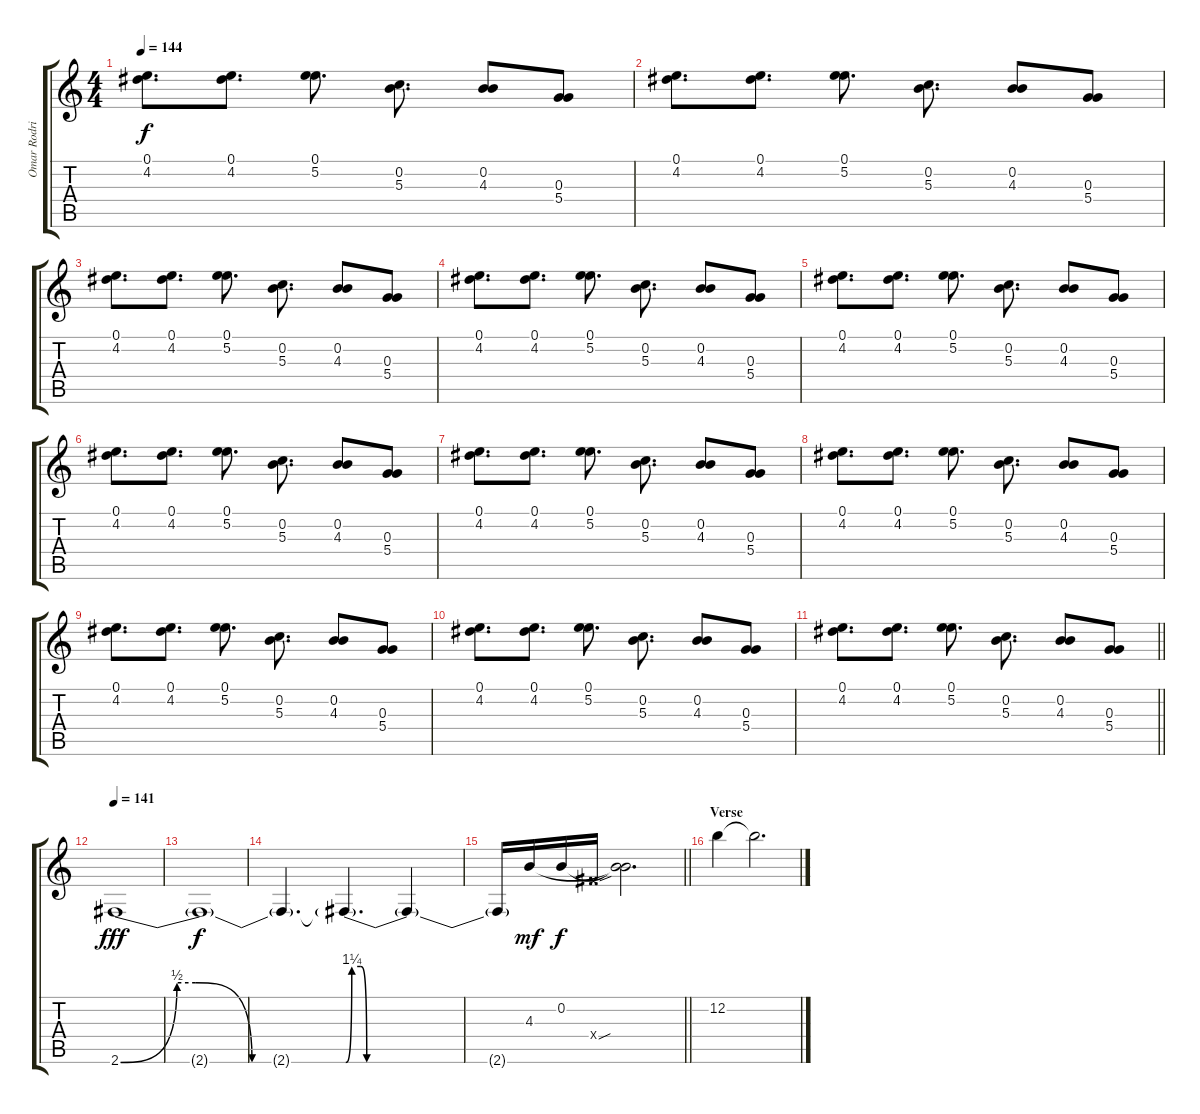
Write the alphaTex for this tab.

\track ("Omar Rodriguez-Lopez - Guitar 1" "Omar Rodri") {instrument distortionguitar}
\staff {score tabs}
\tuning (E4 B3 G3 D3 A2 E2) {hide}
\ts (4 4)
\tempo 144
\clef g2
\ks c
(0.1 4.2).8{d dy f} (0.1 4.2).8{d} (0.1 5.2).8{d} (0.2 5.3).8{d} (0.2 4.3).8 (0.3 5.4).8 |
(0.1 4.2).8{d} (0.1 4.2).8{d} (0.1 5.2).8{d} (0.2 5.3).8{d} (0.2 4.3).8 (0.3 5.4).8 |
(0.1 4.2).8{d} (0.1 4.2).8{d} (0.1 5.2).8{d} (0.2 5.3).8{d} (0.2 4.3).8 (0.3 5.4).8 |
(0.1 4.2).8{d} (0.1 4.2).8{d} (0.1 5.2).8{d} (0.2 5.3).8{d} (0.2 4.3).8 (0.3 5.4).8 |
(0.1 4.2).8{d} (0.1 4.2).8{d} (0.1 5.2).8{d} (0.2 5.3).8{d} (0.2 4.3).8 (0.3 5.4).8 |
(0.1 4.2).8{d} (0.1 4.2).8{d} (0.1 5.2).8{d} (0.2 5.3).8{d} (0.2 4.3).8 (0.3 5.4).8 |
(0.1 4.2).8{d} (0.1 4.2).8{d} (0.1 5.2).8{d} (0.2 5.3).8{d} (0.2 4.3).8 (0.3 5.4).8 |
(0.1 4.2).8{d} (0.1 4.2).8{d} (0.1 5.2).8{d} (0.2 5.3).8{d} (0.2 4.3).8 (0.3 5.4).8 |
(0.1 4.2).8{d} (0.1 4.2).8{d} (0.1 5.2).8{d} (0.2 5.3).8{d} (0.2 4.3).8 (0.3 5.4).8 |
(0.1 4.2).8{d} (0.1 4.2).8{d} (0.1 5.2).8{d} (0.2 5.3).8{d} (0.2 4.3).8 (0.3 5.4).8 |
\barLineRight lightlight
(0.1 4.2).8{d} (0.1 4.2).8{d} (0.1 5.2).8{d} (0.2 5.3).8{d} (0.2 4.3).8 (0.3 5.4).8 |
\section ("" "")
\tempo 141
2.6{be (custom 0 0 15 2 20 2 35 0 60 0)}.1{dy fff balance 16} |
2.6{t}.1{dy f volume 7} |
2.6{t}.4{d} 2.6{be (custom 0 0 2 5 5 5 7 0 60 0) t}.4{d volume 13} 2.6{t}.4{volume 7} |
\barLineRight lightlight
2.6{t}.16 4.3.16{dy mf volume 13} 0.2.16{dy f} 4.4{sou x}.16{instrument guitarharmonics} (0.2{t} 4.3{t}).2{d volume 0} |
\section ("" "Verse")
12.2.4{volume 13 balance 4 instrument distortionguitar} 12.2{t}.2{d volume 7}
